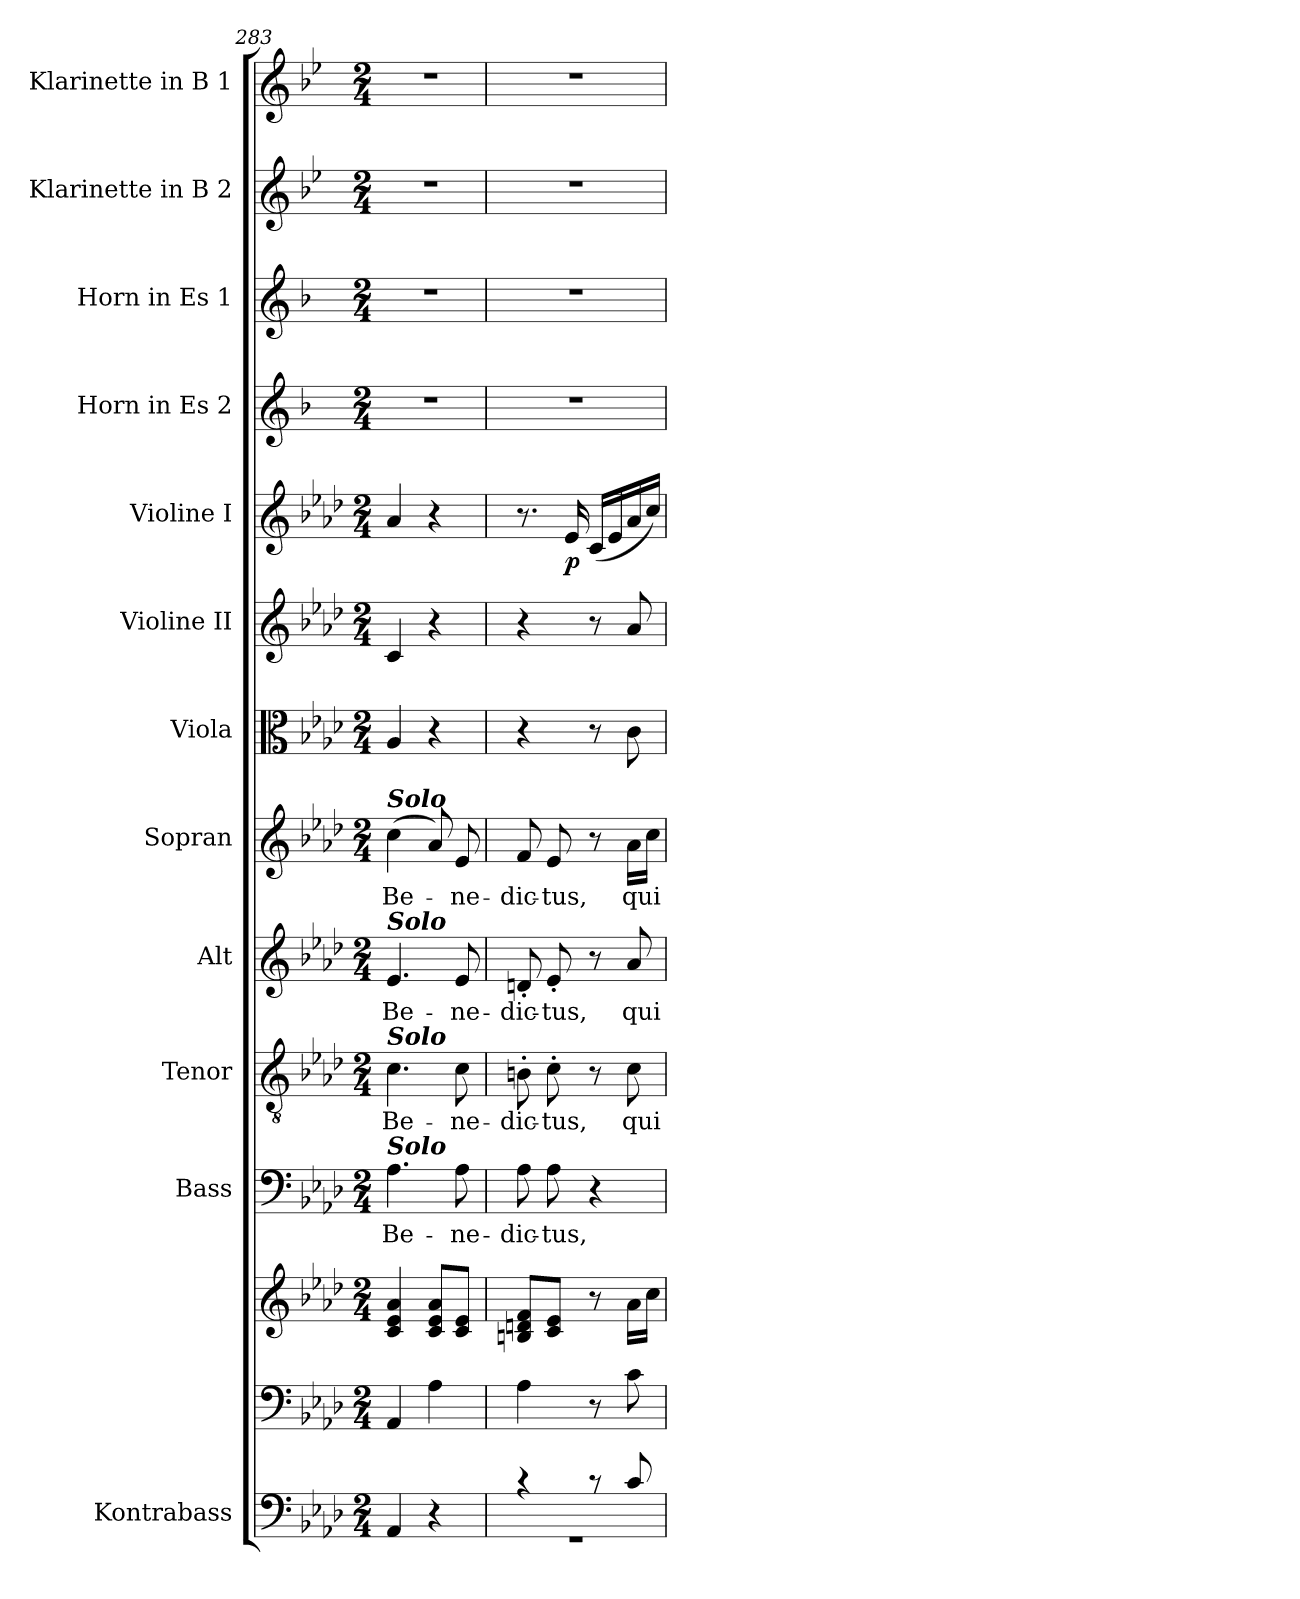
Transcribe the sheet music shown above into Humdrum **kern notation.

**kern	**kern	**kern	**kern	**text	**kern	**text	**kern	**text	**kern	**text	**kern	**kern	**kern	**dynam	**kern	**kern	**kern	**kern
*part13	*part12	*part12	*part11	*part11	*part10	*part10	*part9	*part9	*part8	*part8	*part7	*part6	*part5	*part5	*part4	*part3	*part2	*part1
*staff14	*staff13	*staff12	*staff11	*staff11	*staff10	*staff10	*staff9	*staff9	*staff8	*staff8	*staff7	*staff6	*staff5	*staff5	*staff4	*staff3	*staff2	*staff1
*I"Kontrabass	*	*	*I"Bass	*	*I"Tenor	*	*I"Alt	*	*I"Sopran	*	*I"Viola	*I"Violine II	*I"Violine I	*	*I"Horn in Es 2	*I"Horn in Es 1	*I"Klarinette in B 2	*I"Klarinette in B 1
*I'Kb.	*	*	*I'B	*	*I'T	*	*I'A	*	*I'S	*	*I'Vla.	*I'Vl. II	*I'Vl. I	*	*I'Hrn. 2	*I'Hrn. 1	*	*
*clefF4	*clefF4	*clefG2	*clefF4	*	*clefGv2	*	*clefG2	*	*clefG2	*	*clefC3	*clefG2	*clefG2	*	*clefG2	*clefG2	*clefG2	*clefG2
*ITrd7c12	*	*	*	*	*	*	*	*	*	*	*	*	*	*	*ITrd5c9	*ITrd5c9	*ITrd1c2	*ITrd1c2
*k[b-e-a-d-]	*k[b-e-a-d-]	*k[b-e-a-d-]	*k[b-e-a-d-]	*	*k[b-e-a-d-]	*	*k[b-e-a-d-]	*	*k[b-e-a-d-]	*	*k[b-e-a-d-]	*k[b-e-a-d-]	*k[b-e-a-d-]	*	*k[b-e-a-d-]	*k[b-e-a-d-]	*k[b-e-a-d-]	*k[b-e-a-d-]
*A-:	*A-:	*A-:	*A-:	*	*A-:	*	*A-:	*	*A-:	*	*A-:	*A-:	*A-:	*	*A-:	*A-:	*A-:	*A-:
*M2/4	*M2/4	*M2/4	*M2/4	*	*M2/4	*	*M2/4	*	*M2/4	*	*M2/4	*M2/4	*M2/4	*	*M2/4	*M2/4	*M2/4	*M2/4
=283	=283	=283	=283	=283	=283	=283	=283	=283	=283	=283	=283	=283	=283	=283	=283	=283	=283	=283
!	!	!	!	!	!	!	!	!	!LO:TX:a:Bi:t=Solo	!	!	!	!	!	!	!	!	!
!	!	!	!	!	!	!	!LO:TX:a:Bi:t=Solo	!	!	!	!	!	!	!	!	!	!	!
!	!	!	!	!	!LO:TX:a:Bi:t=Solo	!	!	!	!	!	!	!	!	!	!	!	!	!
!	!	!	!LO:TX:a:Bi:t=Solo	!	!	!	!	!	!	!	!	!	!	!	!	!	!	!
!	!	!	!	!LO:LY:b	!	!LO:LY:b	!	!LO:LY:b	!	!LO:LY:b	!	!	!	!	!	!	!	!
4AAA-/	4AA-/	4c/ 4e-/ 4a-/	4.A-\	Be-	4.c\	Be-	4.e-/	Be-	(>4cc\	Be-	4A-/	4c/	4a-/	.	2r	2r	2r	2r
4r	4A-\	8c/ 8e-/ 8a-/L	.	.	.	.	.	.	8a-/)	.	4r	4r	4r	.	.	.	.	.
!	!	!	!	!LO:LY:b	!	!LO:LY:b	!	!LO:LY:b	!	!LO:LY:b	!	!	!	!	!	!	!	!
.	.	8c/ 8e-/J	8A-\	-ne-	8c\	-ne-	8e-/	-ne-	8e-/	-ne-	.	.	.	.	.	.	.	.
=284	=284	=284	=284	=284	=284	=284	=284	=284	=284	=284	=284	=284	=284	=284	=284	=284	=284	=284
*^	*	*	*	*	*	*	*	*	*	*	*	*	*	*	*	*	*	*
!	!	!	!	!	!LO:LY:b	!	!LO:LY:b	!	!LO:LY:b	!	!LO:LY:b	!	!	!	!	!	!	!	!
4rc	2rGG	4A-\	8Bn/ 8dn/ 8f/L	8A-\	-dic-	8Bn'>\	-dic-	8dn'</	-dic-	8f/	-dic-	4r	4r	8.r	.	2r	2r	2r	2r
!	!	!	!	!	!LO:LY:b	!	!LO:LY:b	!	!LO:LY:b	!	!LO:LY:b	!	!	!	!	!	!	!	!
.	.	.	8c/ 8e-/J	8A-\	-tus,	8c'>\	-tus,	8e-'</	-tus,	8e-/	-tus,	.	.	.	.	.	.	.	.
!	!	!	!	!	!	!	!	!	!	!	!	!	!	!	!LO:DY:b	!	!	!	!
.	.	.	.	.	.	.	.	.	.	.	.	.	.	16e-/	p	.	.	.	.
8rc	.	8r	8r	4r	.	8r	.	8r	.	8r	.	8r	8r	(<16c/LL	.	.	.	.	.
.	.	.	.	.	.	.	.	.	.	.	.	.	.	16e-/	.	.	.	.	.
!	!	!	!	!	!	!	!LO:LY:b	!	!LO:LY:b	!	!LO:LY:b	!	!	!	!	!	!	!	!
8C/	.	8c\	16a-\LL	.	.	8c\	qui	8a-/	qui	16a-\LL	qui	8c\	8a-/	16a-/	.	.	.	.	.
.	.	.	16cc\JJ	.	.	.	.	.	.	16cc\JJ	.	.	.	16cc/JJ)	.	.	.	.	.
*v	*v	*	*	*	*	*	*	*	*	*	*	*	*	*	*	*	*	*	*
=	=	=	=	=	=	=	=	=	=	=	=	=	=	=	=	=	=	=
*-	*-	*-	*-	*-	*-	*-	*-	*-	*-	*-	*-	*-	*-	*-	*-	*-	*-	*-
